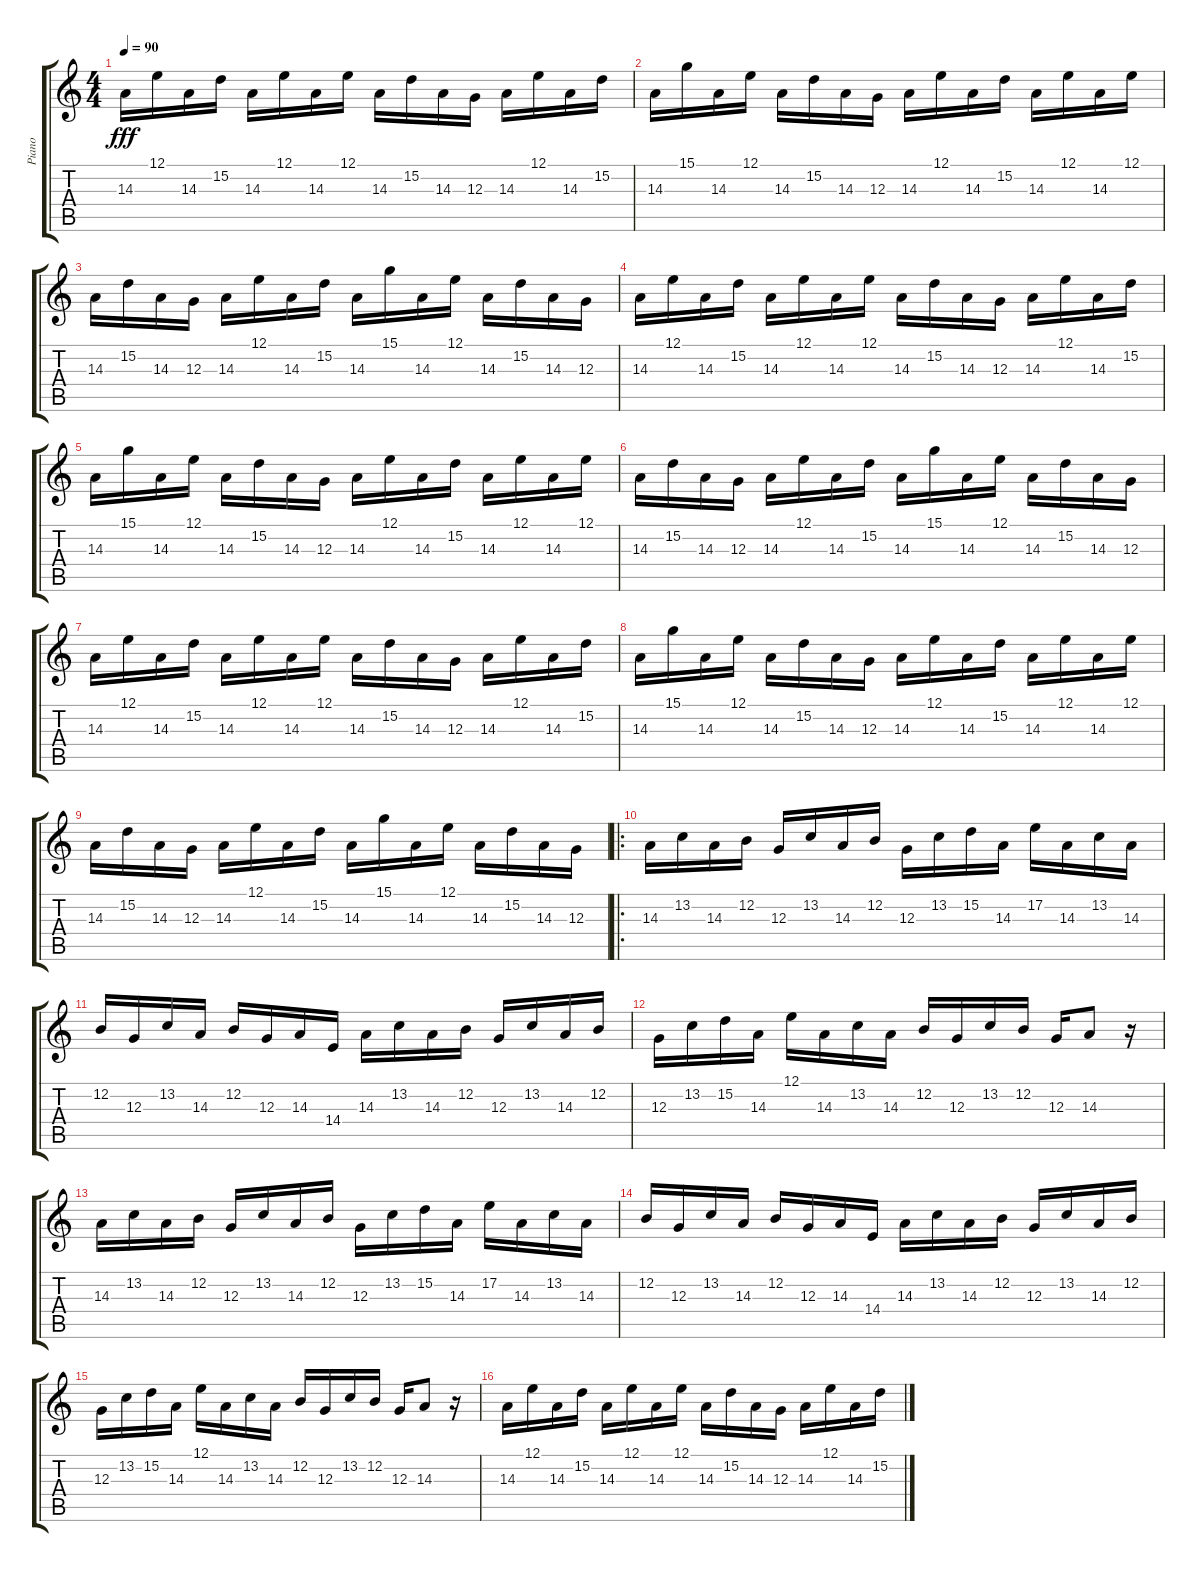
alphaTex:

\track ("Piano" "Piano") {instrument acousticgrandpiano}
\staff {score tabs}
\tuning (E4 B3 G3 D3 A2 E2) {hide}
\ts (4 4)
\tempo 90
\clef g2
\ks c
14.3.16{dy fff instrument acousticgrandpiano} 12.1.16 14.3.16 15.2.16 14.3.16 12.1.16 14.3.16 12.1.16 14.3.16 15.2.16 14.3.16 12.3.16 14.3.16 12.1.16 14.3.16 15.2.16 |
14.3.16 15.1.16 14.3.16 12.1.16 14.3.16 15.2.16 14.3.16 12.3.16 14.3.16 12.1.16 14.3.16 15.2.16 14.3.16 12.1.16 14.3.16 12.1.16 |
14.3.16 15.2.16 14.3.16 12.3.16 14.3.16 12.1.16 14.3.16 15.2.16 14.3.16 15.1.16 14.3.16 12.1.16 14.3.16 15.2.16 14.3.16 12.3.16 |
14.3.16 12.1.16 14.3.16 15.2.16 14.3.16 12.1.16 14.3.16 12.1.16 14.3.16 15.2.16 14.3.16 12.3.16 14.3.16 12.1.16 14.3.16 15.2.16 |
14.3.16 15.1.16 14.3.16 12.1.16 14.3.16 15.2.16 14.3.16 12.3.16 14.3.16 12.1.16 14.3.16 15.2.16 14.3.16 12.1.16 14.3.16 12.1.16 |
14.3.16 15.2.16 14.3.16 12.3.16 14.3.16 12.1.16 14.3.16 15.2.16 14.3.16 15.1.16 14.3.16 12.1.16 14.3.16 15.2.16 14.3.16 12.3.16 |
14.3.16 12.1.16 14.3.16 15.2.16 14.3.16 12.1.16 14.3.16 12.1.16 14.3.16 15.2.16 14.3.16 12.3.16 14.3.16 12.1.16 14.3.16 15.2.16 |
14.3.16 15.1.16 14.3.16 12.1.16 14.3.16 15.2.16 14.3.16 12.3.16 14.3.16 12.1.16 14.3.16 15.2.16 14.3.16 12.1.16 14.3.16 12.1.16 |
14.3.16 15.2.16 14.3.16 12.3.16 14.3.16 12.1.16 14.3.16 15.2.16 14.3.16 15.1.16 14.3.16 12.1.16 14.3.16 15.2.16 14.3.16 12.3.16 |
\ro
14.3.16 13.2.16 14.3.16 12.2.16 12.3.16 13.2.16 14.3.16 12.2.16 12.3.16 13.2.16 15.2.16 14.3.16 17.2.16 14.3.16 13.2.16 14.3.16 |
12.2.16 12.3.16 13.2.16 14.3.16 12.2.16 12.3.16 14.3.16 14.4.16 14.3.16 13.2.16 14.3.16 12.2.16 12.3.16 13.2.16 14.3.16 12.2.16 |
12.3.16 13.2.16 15.2.16 14.3.16 12.1.16 14.3.16 13.2.16 14.3.16 12.2.16 12.3.16 13.2.16 12.2.16 12.3.16 14.3.8 r.16 |
14.3.16 13.2.16 14.3.16 12.2.16 12.3.16 13.2.16 14.3.16 12.2.16 12.3.16 13.2.16 15.2.16 14.3.16 17.2.16 14.3.16 13.2.16 14.3.16 |
12.2.16 12.3.16 13.2.16 14.3.16 12.2.16 12.3.16 14.3.16 14.4.16 14.3.16 13.2.16 14.3.16 12.2.16 12.3.16 13.2.16 14.3.16 12.2.16 |
12.3.16 13.2.16 15.2.16 14.3.16 12.1.16 14.3.16 13.2.16 14.3.16 12.2.16 12.3.16 13.2.16 12.2.16 12.3.16 14.3.8 r.16 |
14.3.16 12.1.16 14.3.16 15.2.16 14.3.16 12.1.16 14.3.16 12.1.16 14.3.16 15.2.16 14.3.16 12.3.16 14.3.16 12.1.16 14.3.16 15.2.16
